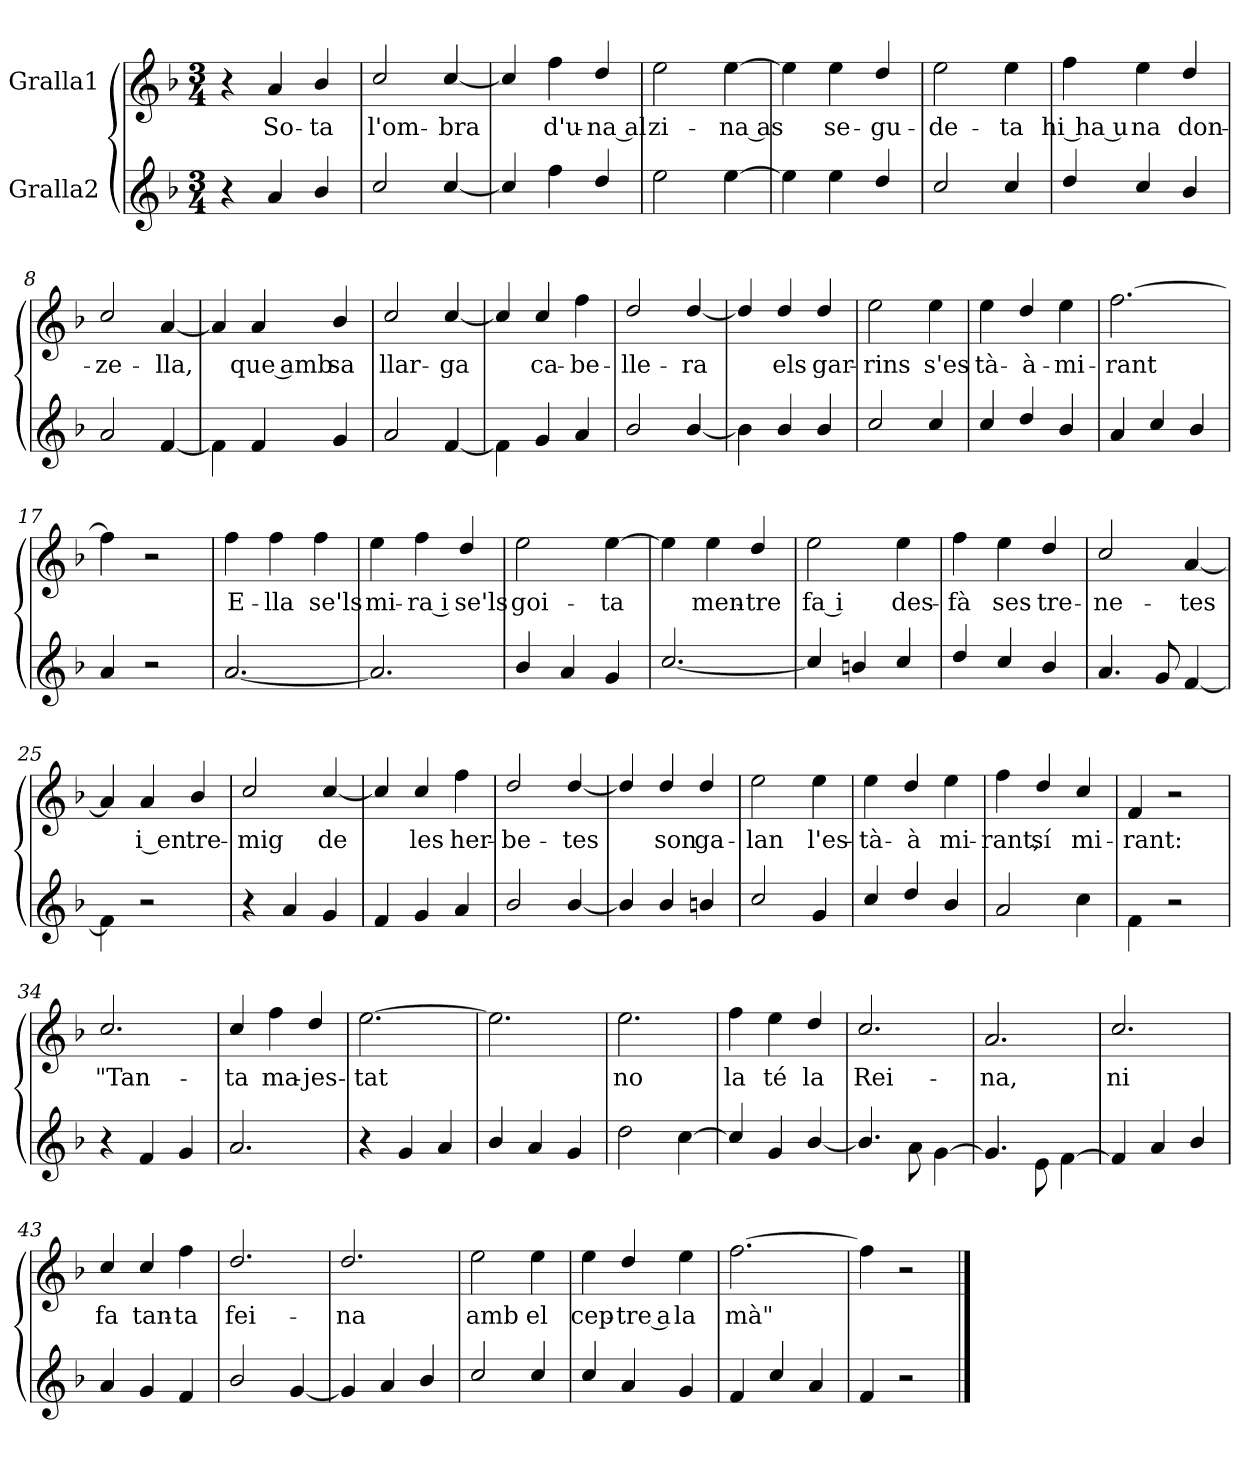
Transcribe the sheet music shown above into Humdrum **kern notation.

**kern	**kern	**text
*part2	*part1	*part1
*staff2	*staff1	*staff1
*I"Gralla2	*I"Gralla1	*
*clefG2	*clefG2	*
*k[b-]	*k[b-]	*
*M3/4	*M3/4	*
=1	=1	=1
4r	4r	.
!	!	!LO:LY:b
4a/	4a/	So-
!	!	!LO:LY:b
4b-/	4b-/	-ta
=2	=2	=2
!	!	!LO:LY:b
2cc/	2cc/	l'om-
!	!	!LO:LY:b
[4cc/	[4cc/	-bra
=3	=3	=3
4cc/]	4cc/]	.
!	!	!LO:LY:b
4ff\	4ff\	d'u-
!	!	!LO:LY:b
4dd/	4dd/	na al
=4	=4	=4
!	!	!LO:LY:b
2ee\	2ee\	-zi-
!	!	!LO:LY:b
[4ee\	[4ee\	na as
=5	=5	=5
4ee\]	4ee\]	.
!	!	!LO:LY:b
4ee\	4ee\	-se-
!	!	!LO:LY:b
4dd/	4dd/	-gu-
=6	=6	=6
!	!	!LO:LY:b
2cc/	2ee\	-de-
!	!	!LO:LY:b
4cc/	4ee\	-ta
=7	=7	=7
!	!	!LO:LY:b
4dd/	4ff\	hi ha u
!	!	!LO:LY:b
4cc/	4ee\	-na
!	!	!LO:LY:b
4b-/	4dd/	don-
!!LO:LB:g=z
=8	=8	=8
!	!	!LO:LY:b
2a/	2cc/	-ze-
!	!	!LO:LY:b
[4f/	[4a/	-lla,
=9	=9	=9
4f\]	4a/]	.
!	!	!LO:LY:b
4f/	4a/	que amb
!	!	!LO:LY:b
4g/	4b-/	sa
=10	=10	=10
!	!	!LO:LY:b
2a/	2cc/	llar-
!	!	!LO:LY:b
[4f/	[4cc/	-ga
=11	=11	=11
4f\]	4cc/]	.
!	!	!LO:LY:b
4g/	4cc/	ca-
!	!	!LO:LY:b
4a/	4ff\	-be-
=12	=12	=12
!	!	!LO:LY:b
2b-/	2dd/	-lle-
!	!	!LO:LY:b
[4b-/	[4dd/	-ra
=13	=13	=13
4b-\]	4dd/]	.
!	!	!LO:LY:b
4b-/	4dd/	els
!	!	!LO:LY:b
4b-/	4dd/	gar-
=14	=14	=14
!	!	!LO:LY:b
2cc/	2ee\	-rins
!	!	!LO:LY:b
4cc/	4ee\	s'es-
=15	=15	=15
!	!	!LO:LY:b
4cc/	4ee\	-tà-
!	!	!LO:LY:b
4dd/	4dd/	-à-
!	!	!LO:LY:b
4b-/	4ee\	-mi-
=16	=16	=16
!	!	!LO:LY:b
4a/	[2.ff\	-rant
4cc/	.	.
4b-/	.	.
!!LO:LB:g=z
=17	=17	=17
4a/	4ff\]	.
2r	2r	.
=18	=18	=18
!	!	!LO:LY:b
[2.a/	4ff\	E-
!	!	!LO:LY:b
.	4ff\	-lla
!	!	!LO:LY:b
.	4ff\	se'ls
=19	=19	=19
!	!	!LO:LY:b
2.a/]	4ee\	mi-
!	!	!LO:LY:b
.	4ff\	ra i
!	!	!LO:LY:b
.	4dd/	se'ls
=20	=20	=20
!	!	!LO:LY:b
4b-/	2ee\	goi-
4a/	.	.
!	!	!LO:LY:b
4g/	[4ee\	-ta
=21	=21	=21
[2.cc/	4ee\]	.
!	!	!LO:LY:b
.	4ee\	men-
!	!	!LO:LY:b
.	4dd/	-tre
=22	=22	=22
!	!	!LO:LY:b
4cc/]	2ee\	fa i
4bn/	.	.
!	!	!LO:LY:b
4cc/	4ee\	des-
=23	=23	=23
!	!	!LO:LY:b
4dd/	4ff\	-fà
!	!	!LO:LY:b
4cc/	4ee\	ses
!	!	!LO:LY:b
4b-/	4dd/	tre-
=24	=24	=24
!	!	!LO:LY:b
4.a/	2cc/	-ne-
8g/	.	.
!	!	!LO:LY:b
[4f/	[4a/	-tes
!!LO:LB:g=z
=25	=25	=25
4f\]	4a/]	.
!	!	!LO:LY:b
2r	4a/	i en
!	!	!LO:LY:b
.	4b-/	-tre-
=26	=26	=26
!	!	!LO:LY:b
4r	2cc/	-mig
4a/	.	.
!	!	!LO:LY:b
4g/	[4cc/	de
=27	=27	=27
4f/	4cc/]	.
!	!	!LO:LY:b
4g/	4cc/	les
!	!	!LO:LY:b
4a/	4ff\	her-
=28	=28	=28
!	!	!LO:LY:b
2b-/	2dd/	-be-
!	!	!LO:LY:b
[4b-/	[4dd/	-tes
=29	=29	=29
4b-/]	4dd/]	.
!	!	!LO:LY:b
4b-/	4dd/	son
!	!	!LO:LY:b
4bn/	4dd/	ga-
=30	=30	=30
!	!	!LO:LY:b
2cc/	2ee\	-lan
!	!	!LO:LY:b
4g/	4ee\	l'es-
=31	=31	=31
!	!	!LO:LY:b
4cc/	4ee\	-tà-
!	!	!LO:LY:b
4dd/	4dd/	-à
!	!	!LO:LY:b
4b-/	4ee\	mi-
=32	=32	=32
!	!	!LO:LY:b
2a/	4ff\	-rant,
!	!	!LO:LY:b
.	4dd/	sí
!	!	!LO:LY:b
4cc\	4cc/	mi-
=33	=33	=33
!	!	!LO:LY:b
4f\	4f/	-rant:
2r	2r	.
!!LO:LB:g=z
=34	=34	=34
!	!	!LO:LY:b
4r	2.cc/	"Tan-
4f/	.	.
4g/	.	.
=35	=35	=35
!	!	!LO:LY:b
2.a/	4cc/	-ta
!	!	!LO:LY:b
.	4ff\	ma-
!	!	!LO:LY:b
.	4dd/	-jes-
=36	=36	=36
!	!	!LO:LY:b
4r	[2.ee\	-tat
4g/	.	.
4a/	.	.
=37	=37	=37
4b-/	2.ee\]	.
4a/	.	.
4g/	.	.
=38	=38	=38
!	!	!LO:LY:b
2dd\	2.ee\	no
[4cc\	.	.
=39	=39	=39
!	!	!LO:LY:b
4cc/]	4ff\	la
!	!	!LO:LY:b
4g/	4ee\	té
!	!	!LO:LY:b
[4b-/	4dd/	la
=40	=40	=40
!	!	!LO:LY:b
4.b-/]	2.cc/	Rei-
8a\	.	.
[4g\	.	.
=41	=41	=41
!	!	!LO:LY:b
4.g/]	2.a/	-na,
8e\	.	.
[4f\	.	.
=42	=42	=42
!	!	!LO:LY:b
4f/]	2.cc/	ni
4a/	.	.
4b-/	.	.
=43	=43	=43
!	!	!LO:LY:b
4a/	4cc/	fa
!	!	!LO:LY:b
4g/	4cc/	tan-
!	!	!LO:LY:b
4f/	4ff\	-ta
=44	=44	=44
!	!	!LO:LY:b
2b-/	2.dd/	fei-
[4g/	.	.
!!LO:LB:g=z
=45	=45	=45
!	!	!LO:LY:b
4g/]	2.dd/	-na
4a/	.	.
4b-/	.	.
=46	=46	=46
!	!	!LO:LY:b
2cc/	2ee\	amb
!	!	!LO:LY:b
4cc/	4ee\	el
=47	=47	=47
!	!	!LO:LY:b
4cc/	4ee\	cep-
!	!	!LO:LY:b
4a/	4dd/	tre a
!	!	!LO:LY:b
4g/	4ee\	la
=48	=48	=48
!	!	!LO:LY:b
4f/	[2.ff\	mà"
4cc/	.	.
4a/	.	.
=49	=49	=49
4f/	4ff\]	.
2r	2r	.
==	==	==
*-	*-	*-
